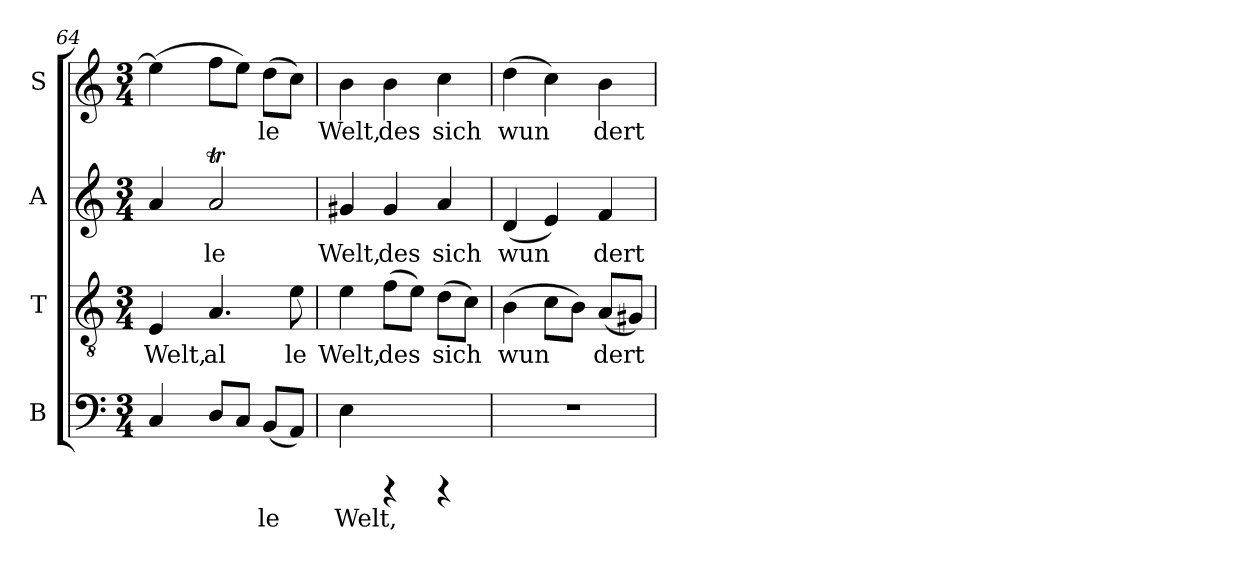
**kern	**text	**kern	**text	**kern	**text	**kern	**text
*part4	*part4	*part3	*part3	*part2	*part2	*part1	*part1
*staff4	*staff4	*staff3	*staff3	*staff2	*staff2	*staff1	*staff1
*I"B	*	*I"T	*	*I"A	*	*I"S	*
*I'B	*	*I'T	*	*I'A	*	*I'S	*
*clefF4	*	*clefGv2	*	*clefG2	*	*clefG2	*
*k[]	*	*k[]	*	*k[]	*	*k[]	*
*C:	*	*C:	*	*C:	*	*C:	*
*M3/4	*	*M3/4	*	*M3/4	*	*M3/4	*
=64	=64	=64	=64	=64	=64	=64	=64
!	!LO:LY:b:cj	!	!LO:LY:b:cj	!	!LO:LY:b:cj	!	!LO:LY:b
4C/	--	4E/	Welt,	4a/	.	(>4ee\]	.
!	!LO:LY:b:cj	!	!LO:LY:b:cj	!	!LO:LY:b:cj	!	!LO:LY:b
8D/L	--	4.A/	al	2aT/	le	8ff\L	.
!	!LO:LY:b:cj	!	!	!	!	!	!LO:LY:b
8C/J	--	.	.	.	.	8ee\J)	.
!	!LO:LY:b:cj	!	!	!	!	!	!LO:LY:b
(<8BB/L	-le	.	.	.	.	(>8dd\L	le
!	!LO:LY:b:cj	!	!LO:LY:b:cj	!	!	!	!LO:LY:b
8AA/J)	.	8e\	le	.	.	8cc\J)	.
=65	=65	=65	=65	=65	=65	=65	=65
!	!LO:LY:b:cj	!	!LO:LY:b:cj	!	!LO:LY:b:cj	!	!LO:LY:b
4E\	Welt,	4e\	Welt,	4g#X/	Welt,	4b\	Welt,
!	!	!	!LO:LY:b:cj	!	!LO:LY:b:cj	!	!LO:LY:b
4rCCC	.	(>8f\L	des	4g#/	des	4b\	des
!	!	!	!LO:LY:b:cj	!	!	!	!
.	.	8e\J)	.	.	.	.	.
!	!	!	!LO:LY:b:cj	!	!LO:LY:b:cj	!	!LO:LY:b
4rCCC	.	(>8d\L	sich	4a/	sich	4cc\	sich
!	!	!	!LO:LY:b:cj	!	!	!	!
.	.	8c\J)	.	.	.	.	.
=66	=66	=66	=66	=66	=66	=66	=66
!	!	!	!LO:LY:b:cj	!	!LO:LY:b:cj	!	!LO:LY:b
2.r	.	(>4B\	wun	(<4d/	wun	(>4dd\	wun
!	!	!	!LO:LY:b:cj	!	!LO:LY:b:cj	!	!LO:LY:b
.	.	8c\L	.	4e/)	.	4cc\)	.
!	!	!	!LO:LY:b:cj	!	!	!	!
.	.	8B\J)	.	.	.	.	.
!	!	!	!LO:LY:b:cj	!	!LO:LY:b:cj	!	!LO:LY:b
.	.	(<8A/L	dert	4f/	dert	4b\	dert
!	!	!	!LO:LY:b:cj	!	!	!	!
.	.	8G#X/J)	.	.	.	.	.
=	=	=	=	=	=	=	=
*-	*-	*-	*-	*-	*-	*-	*-
